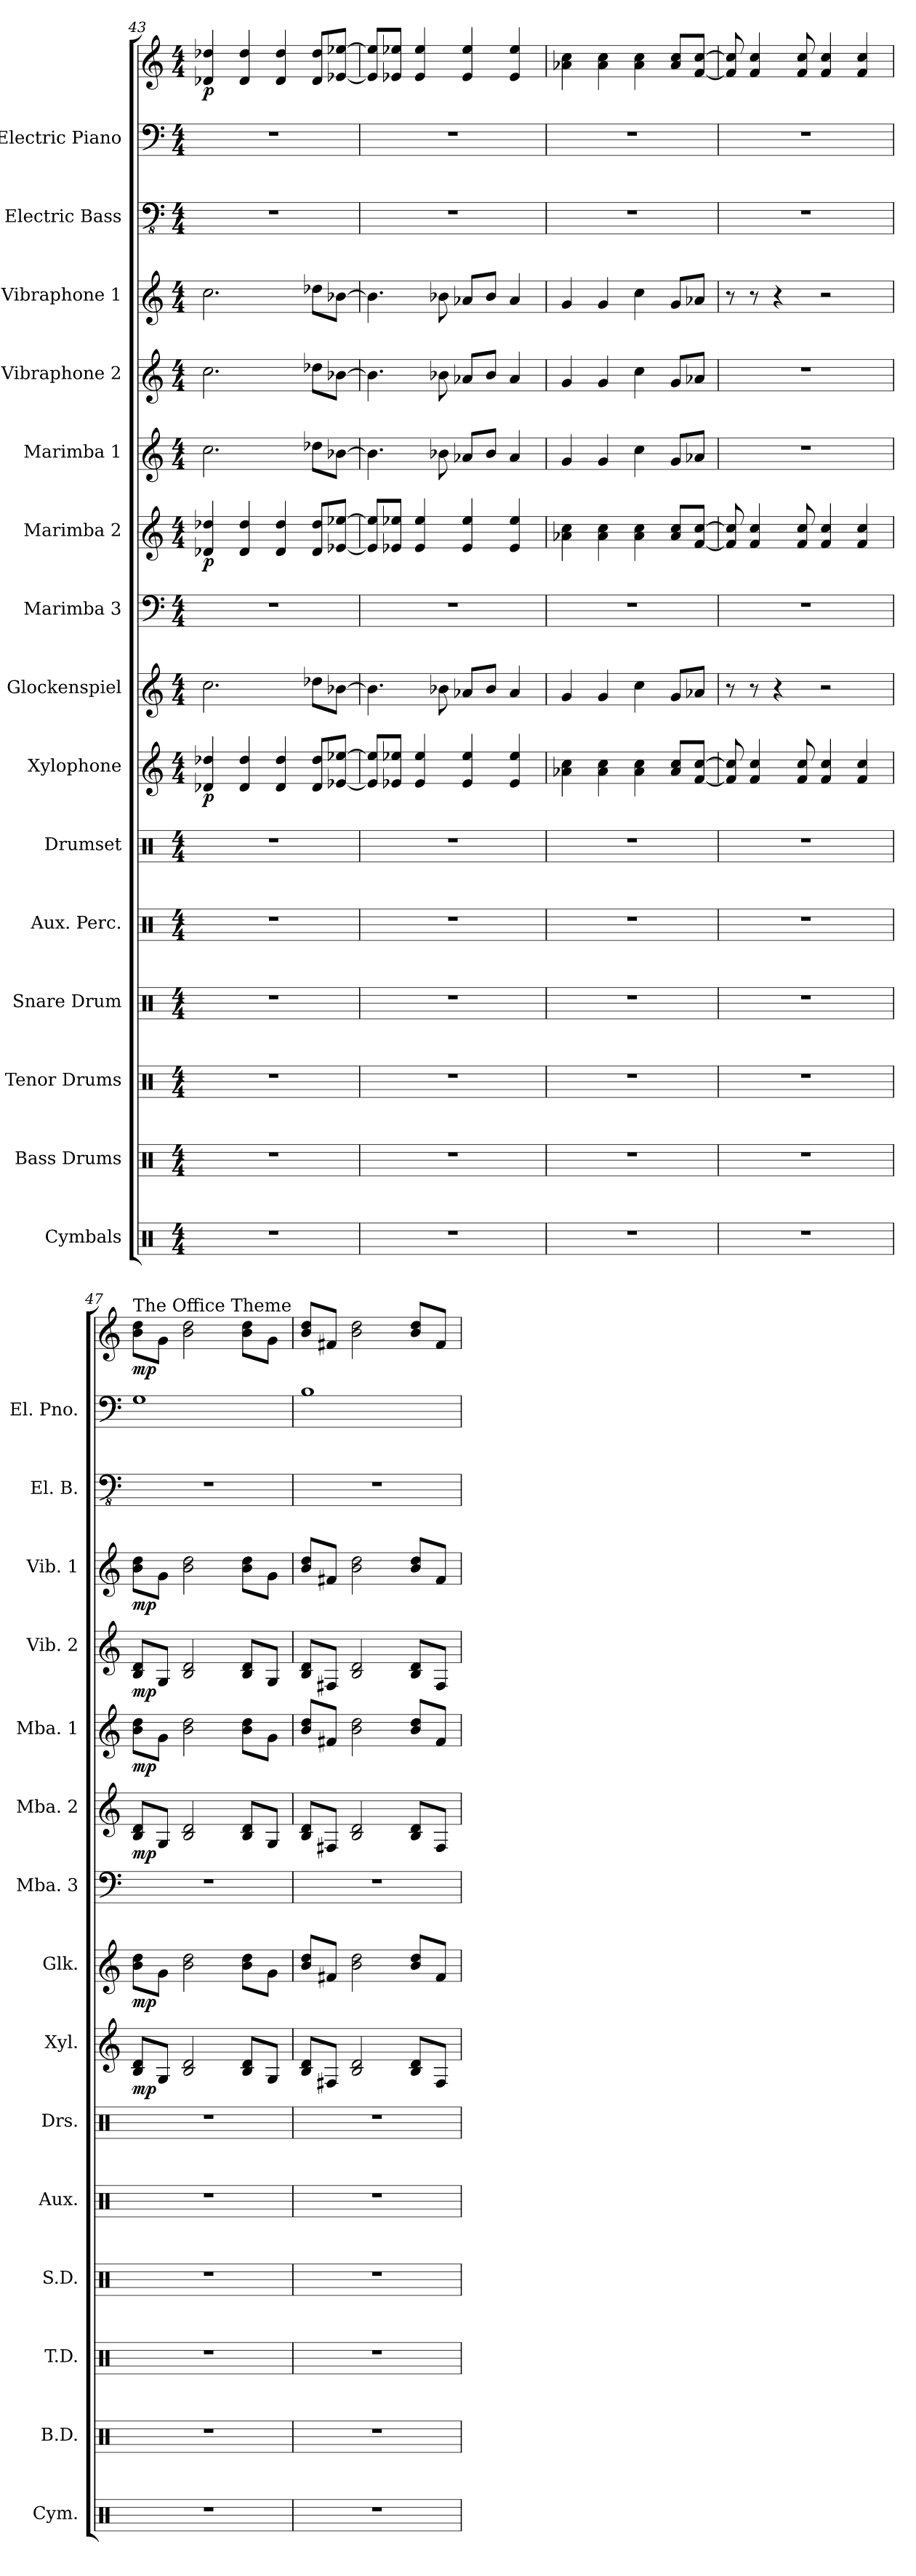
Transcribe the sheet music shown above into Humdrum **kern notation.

**kern	**kern	**kern	**kern	**kern	**kern	**kern	**dynam	**kern	**dynam	**kern	**kern	**dynam	**kern	**dynam	**kern	**dynam	**kern	**dynam	**kern	**kern	**kern	**dynam
*part15	*part14	*part13	*part12	*part11	*part10	*part9	*part9	*part8	*part8	*part7	*part6	*part6	*part5	*part5	*part4	*part4	*part3	*part3	*part2	*part1	*part1	*part1
*staff16	*staff15	*staff14	*staff13	*staff12	*staff11	*staff10	*staff10	*staff9	*staff9	*staff8	*staff7	*staff7	*staff6	*staff6	*staff5	*staff5	*staff4	*staff4	*staff3	*staff2	*staff1	*staff1/2
*I"Cymbals	*I"Bass Drums	*I"Tenor Drums	*I"Snare Drum	*I"Aux. Perc.	*I"Drumset	*I"Xylophone	*	*I"Glockenspiel	*	*I"Marimba 3	*I"Marimba 2	*	*I"Marimba 1	*	*I"Vibraphone 2	*	*I"Vibraphone 1	*	*I"Electric Bass	*I"Electric Piano	*	*
*I'Cym.	*I'B.D.	*I'T.D.	*I'S.D.	*I'Aux.	*I'Drs.	*I'Xyl.	*	*I'Glk.	*	*I'Mba. 3	*I'Mba. 2	*	*I'Mba. 1	*	*I'Vib. 2	*	*I'Vib. 1	*	*I'El. B.	*I'El. Pno.	*	*
*clefX	*clefX	*clefX	*clefX	*clefX	*clefX	*clefG2	*	*clefG2	*	*clefF4	*clefG2	*	*clefG2	*	*clefG2	*	*clefG2	*	*clefFv4	*clefF4	*clefG2	*
*	*	*	*	*	*	*ITrd-7c-12	*	*ITrd-14c-24	*	*	*	*	*	*	*	*	*	*	*	*	*	*
*k[]	*k[]	*k[]	*k[]	*k[]	*k[]	*k[]	*	*k[]	*	*k[]	*k[]	*	*k[]	*	*k[]	*	*k[]	*	*k[]	*k[]	*k[]	*
*M4/4	*M4/4	*M4/4	*M4/4	*M4/4	*M4/4	*M4/4	*	*M4/4	*	*M4/4	*M4/4	*	*M4/4	*	*M4/4	*	*M4/4	*	*M4/4	*M4/4	*M4/4	*
=43	=43	=43	=43	=43	=43	=43	=43	=43	=43	=43	=43	=43	=43	=43	=43	=43	=43	=43	=43	=43	=43	=43
!	!	!	!	!	!	!	!LO:DY:b	!	!	!	!	!LO:DY:b	!	!	!	!	!	!	!	!	!	!LO:DY:b
1r	1r	1r	1r	1r	1r	4dd-X/ 4ddd-X/	p	2.cccc\	.	1r	4d-X/ 4dd-X/	p	2.cc\	.	2.cc\	.	2.cc\	.	1r	1r	4d-X/ 4dd-X/	p
.	.	.	.	.	.	4dd-/ 4ddd-/	.	.	.	.	4d-/ 4dd-/	.	.	.	.	.	.	.	.	.	4d-/ 4dd-/	.
.	.	.	.	.	.	4dd-/ 4ddd-/	.	.	.	.	4d-/ 4dd-/	.	.	.	.	.	.	.	.	.	4d-/ 4dd-/	.
.	.	.	.	.	.	8dd-/ 8ddd-/L	.	8dddd-X\L	.	.	8d-/ 8dd-/L	.	8dd-X\L	.	8dd-X\L	.	8dd-X\L	.	.	.	8d-/ 8dd-/L	.
.	.	.	.	.	.	[8ee-X/ [8eee-X/J	.	[8bbb-X\J	.	.	[8e-X/ [8ee-X/J	.	[8b-X\J	.	[8b-X\J	.	[8b-X\J	.	.	.	[8e-X/ [8ee-X/J	.
=44	=44	=44	=44	=44	=44	=44	=44	=44	=44	=44	=44	=44	=44	=44	=44	=44	=44	=44	=44	=44	=44	=44
1r	1r	1r	1r	1r	1r	8ee-/] 8eee-/]L	.	4.bbb-\]	.	1r	8e-/] 8ee-/]L	.	4.b-\]	.	4.b-\]	.	4.b-\]	.	1r	1r	8e-/] 8ee-/]L	.
.	.	.	.	.	.	8ee-X/ 8eee-X/J	.	.	.	.	8e-X/ 8ee-X/J	.	.	.	.	.	.	.	.	.	8e-X/ 8ee-X/J	.
.	.	.	.	.	.	4ee-/ 4eee-/	.	.	.	.	4e-/ 4ee-/	.	.	.	.	.	.	.	.	.	4e-/ 4ee-/	.
.	.	.	.	.	.	.	.	8bbb-X\	.	.	.	.	8b-X\	.	8b-X\	.	8b-X\	.	.	.	.	.
.	.	.	.	.	.	4ee-/ 4eee-/	.	8aaa-X/L	.	.	4e-/ 4ee-/	.	8a-X/L	.	8a-X/L	.	8a-X/L	.	.	.	4e-/ 4ee-/	.
.	.	.	.	.	.	.	.	8bbb-/J	.	.	.	.	8b-/J	.	8b-/J	.	8b-/J	.	.	.	.	.
.	.	.	.	.	.	4ee-/ 4eee-/	.	4aaa-/	.	.	4e-/ 4ee-/	.	4a-/	.	4a-/	.	4a-/	.	.	.	4e-/ 4ee-/	.
=45	=45	=45	=45	=45	=45	=45	=45	=45	=45	=45	=45	=45	=45	=45	=45	=45	=45	=45	=45	=45	=45	=45
1r	1r	1r	1r	1r	1r	4aa-X\ 4ccc\	.	4ggg/	.	1r	4a-X\ 4cc\	.	4g/	.	4g/	.	4g/	.	1r	1r	4a-X\ 4cc\	.
.	.	.	.	.	.	4aa-\ 4ccc\	.	4ggg/	.	.	4a-\ 4cc\	.	4g/	.	4g/	.	4g/	.	.	.	4a-\ 4cc\	.
.	.	.	.	.	.	4aa-\ 4ccc\	.	4cccc\	.	.	4a-\ 4cc\	.	4cc\	.	4cc\	.	4cc\	.	.	.	4a-\ 4cc\	.
.	.	.	.	.	.	8aa-/ 8ccc/L	.	8ggg/L	.	.	8a-/ 8cc/L	.	8g/L	.	8g/L	.	8g/L	.	.	.	8a-/ 8cc/L	.
.	.	.	.	.	.	[8ff/ [8ccc/J	.	8aaa-X/J	.	.	[8f/ [8cc/J	.	8a-X/J	.	8a-X/J	.	8a-X/J	.	.	.	[8f/ [8cc/J	.
=46	=46	=46	=46	=46	=46	=46	=46	=46	=46	=46	=46	=46	=46	=46	=46	=46	=46	=46	=46	=46	=46	=46
1r	1r	1r	1r	1r	1r	8ff/] 8ccc/]	.	8r	.	1r	8f/] 8cc/]	.	1r	.	1r	.	8r	.	1r	1r	8f/] 8cc/]	.
.	.	.	.	.	.	4ff/ 4ccc/	.	8r	.	.	4f/ 4cc/	.	.	.	.	.	8r	.	.	.	4f/ 4cc/	.
.	.	.	.	.	.	.	.	4r	.	.	.	.	.	.	.	.	4r	.	.	.	.	.
.	.	.	.	.	.	8ff/ 8ccc/	.	.	.	.	8f/ 8cc/	.	.	.	.	.	.	.	.	.	8f/ 8cc/	.
.	.	.	.	.	.	4ff/ 4ccc/	.	2r	.	.	4f/ 4cc/	.	.	.	.	.	2r	.	.	.	4f/ 4cc/	.
.	.	.	.	.	.	4ff/ 4ccc/	.	.	.	.	4f/ 4cc/	.	.	.	.	.	.	.	.	.	4f/ 4cc/	.
!!LO:PB:g=z
=47	=47	=47	=47	=47	=47	=47	=47	=47	=47	=47	=47	=47	=47	=47	=47	=47	=47	=47	=47	=47	=47	=47
*	*	*	*	*	*	*	*	*	*	*	*	*	*	*	*	*	*	*	*	*	*MM165	*
!	!	!	!	!	!	!	!	!	!	!	!	!	!	!	!	!	!	!	!	!	!LO:TX:a:t=The Office Theme	!
!	!	!	!	!	!	!	!LO:DY:b	!	!LO:DY:b	!	!	!LO:DY:b	!	!LO:DY:b	!	!LO:DY:b	!	!LO:DY:b	!	!	!	!LO:DY:b
1r	1r	1r	1r	1r	1r	8b/ 8dd/L	mp	8bbb\ 8dddd\L	mp	1r	8B/ 8d/L	mp	8b\ 8dd\L	mp	8B/ 8d/L	mp	8b\ 8dd\L	mp	1r	1G	8b\ 8dd\L	mp
.	.	.	.	.	.	8g/J	.	8ggg\J	.	.	8G/J	.	8g\J	.	8G/J	.	8g\J	.	.	.	8g\J	.
.	.	.	.	.	.	2b/ 2dd/	.	2bbb\ 2dddd\	.	.	2B/ 2d/	.	2b\ 2dd\	.	2B/ 2d/	.	2b\ 2dd\	.	.	.	2b\ 2dd\	.
.	.	.	.	.	.	8b/ 8dd/L	.	8bbb\ 8dddd\L	.	.	8B/ 8d/L	.	8b\ 8dd\L	.	8B/ 8d/L	.	8b\ 8dd\L	.	.	.	8b\ 8dd\L	.
.	.	.	.	.	.	8g/J	.	8ggg\J	.	.	8G/J	.	8g\J	.	8G/J	.	8g\J	.	.	.	8g\J	.
=48	=48	=48	=48	=48	=48	=48	=48	=48	=48	=48	=48	=48	=48	=48	=48	=48	=48	=48	=48	=48	=48	=48
1r	1r	1r	1r	1r	1r	8b/ 8dd/L	.	8bbb/ 8dddd/L	.	1r	8B/ 8d/L	.	8b/ 8dd/L	.	8B/ 8d/L	.	8b/ 8dd/L	.	1r	1B	8b/ 8dd/L	.
.	.	.	.	.	.	8f#X/J	.	8fff#X/J	.	.	8F#X/J	.	8f#X/J	.	8F#X/J	.	8f#X/J	.	.	.	8f#X/J	.
.	.	.	.	.	.	2b/ 2dd/	.	2bbb\ 2dddd\	.	.	2B/ 2d/	.	2b\ 2dd\	.	2B/ 2d/	.	2b\ 2dd\	.	.	.	2b\ 2dd\	.
.	.	.	.	.	.	8b/ 8dd/L	.	8bbb/ 8dddd/L	.	.	8B/ 8d/L	.	8b/ 8dd/L	.	8B/ 8d/L	.	8b/ 8dd/L	.	.	.	8b/ 8dd/L	.
.	.	.	.	.	.	8f#/J	.	8fff#/J	.	.	8F#/J	.	8f#/J	.	8F#/J	.	8f#/J	.	.	.	8f#/J	.
=	=	=	=	=	=	=	=	=	=	=	=	=	=	=	=	=	=	=	=	=	=	=
*-	*-	*-	*-	*-	*-	*-	*-	*-	*-	*-	*-	*-	*-	*-	*-	*-	*-	*-	*-	*-	*-	*-
